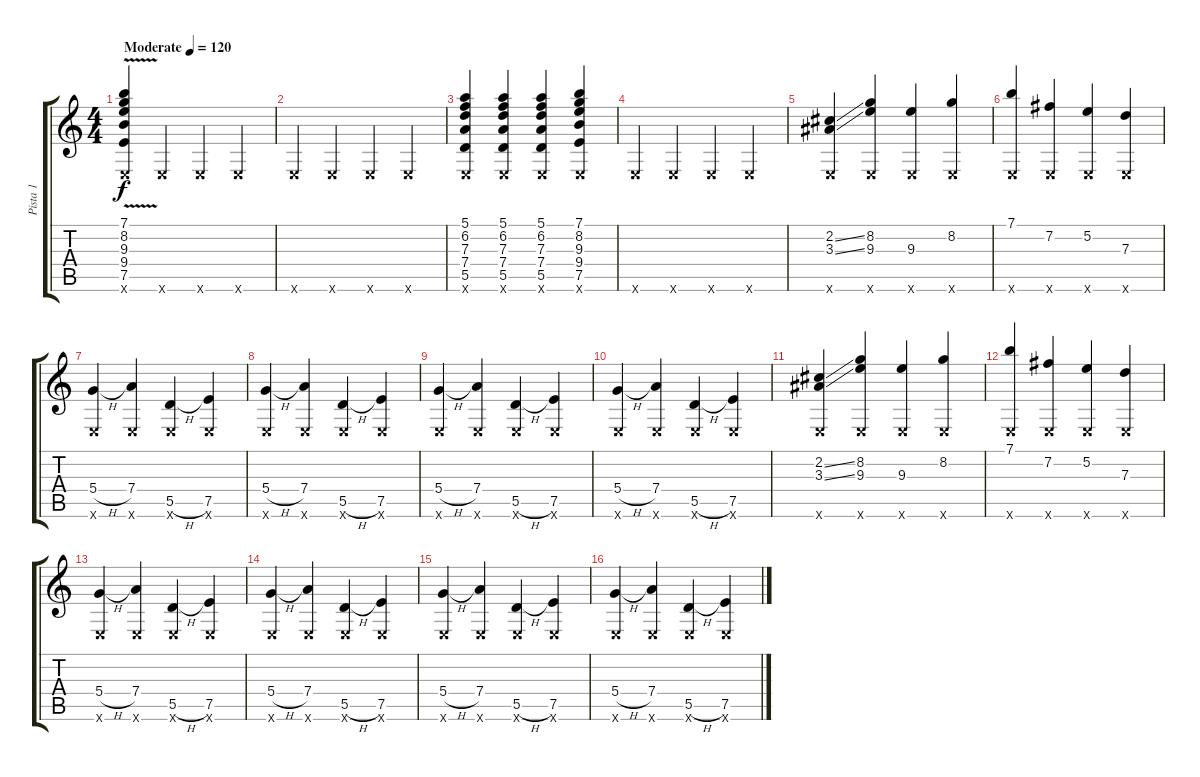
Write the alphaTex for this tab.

\track ("Pista 1" "Pista 1") {instrument electricguitarjazz}
\staff {score tabs}
\tuning (E4 B3 G3 D3 A2 E2) {hide}
\ts (4 4)
\tempo (120 "Moderate")
\clef g2
\ks c
(7.1{v} 8.2 9.3 9.4 7.5 0.6{x}).4{dy f instrument electricguitarjazz} 0.6{x}.4 0.6{x}.4 0.6{x}.4 |
0.6{x}.4 0.6{x}.4 0.6{x}.4 0.6{x}.4 |
(5.1 6.2 7.3 7.4 5.5 0.6{x}).4 (5.1 6.2 7.3 7.4 5.5 0.6{x}).4 (5.1 6.2 7.3 7.4 5.5 0.6{x}).4 (7.1 8.2 9.3 9.4 7.5 0.6{x}).4 |
0.6{x}.4 0.6{x}.4 0.6{x}.4 0.6{x}.4 |
(2.2{ss} 3.3{ss} 0.6{x}).4 (8.2 9.3 0.6{x}).4 (9.3 0.6{x}).4 (8.2 0.6{x}).4 |
(7.1 0.6{x}).4 (7.2 0.6{x}).4 (5.2 0.6{x}).4 (7.3 0.6{x}).4 |
(5.4{h} 0.6{x}).4 (7.4 0.6{x}).4 (5.5{h} 0.6{x}).4 (7.5 0.6{x}).4 |
(5.4{h} 0.6{x}).4 (7.4 0.6{x}).4 (5.5{h} 0.6{x}).4 (7.5 0.6{x}).4 |
(5.4{h} 0.6{x}).4 (7.4 0.6{x}).4 (5.5{h} 0.6{x}).4 (7.5 0.6{x}).4 |
(5.4{h} 0.6{x}).4 (7.4 0.6{x}).4 (5.5{h} 0.6{x}).4 (7.5 0.6{x}).4 |
(2.2{ss} 3.3{ss} 0.6{x}).4 (8.2 9.3 0.6{x}).4 (9.3 0.6{x}).4 (8.2 0.6{x}).4 |
(7.1 0.6{x}).4 (7.2 0.6{x}).4 (5.2 0.6{x}).4 (7.3 0.6{x}).4 |
(5.4{h} 0.6{x}).4 (7.4 0.6{x}).4 (5.5{h} 0.6{x}).4 (7.5 0.6{x}).4 |
(5.4{h} 0.6{x}).4 (7.4 0.6{x}).4 (5.5{h} 0.6{x}).4 (7.5 0.6{x}).4 |
(5.4{h} 0.6{x}).4 (7.4 0.6{x}).4 (5.5{h} 0.6{x}).4 (7.5 0.6{x}).4 |
(5.4{h} 0.6{x}).4 (7.4 0.6{x}).4 (5.5{h} 0.6{x}).4 (7.5 0.6{x}).4
